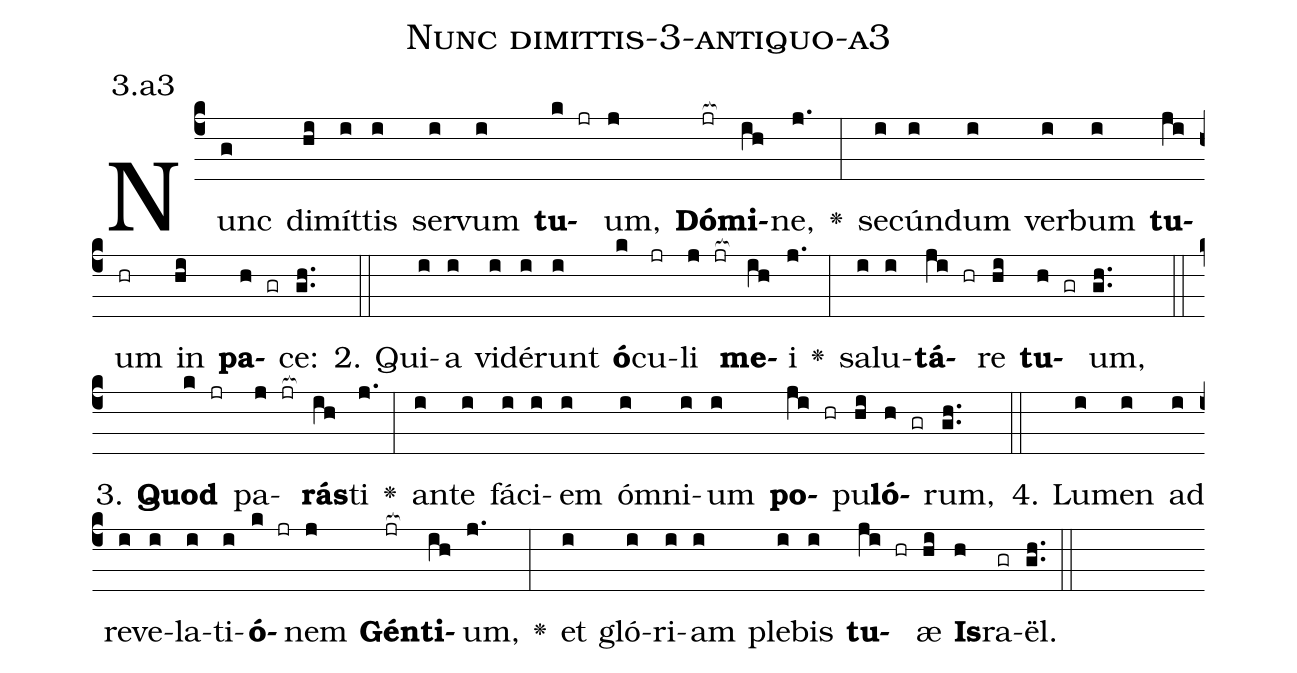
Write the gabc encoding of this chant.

name: Nunc dimittis-3-antiquo-a3;
annotation: 3.a3;
%%
(c4)Nunc(g) di(hi)mít(i)tis(i) ser(i)vum(i) <b>tu</b>(k jr)um,(j) <b>Dó</b>(jr[ocb:1{])<b>mi</b>(ih[ocb:0}])ne,(j.) <v>\greheightstar</v>(:) se(i)cún(i)dum(i) ver(i)bum(i) <b>tu</b>(ji)um(hr) in(hi) <b>pa</b>(h gr)ce:(gh..) (::)
2. Qui(i)a(i) vi(i)dé(i)runt(i) <b>ó</b>(k)cu(jr)li(j jr[ocb:1{]) <b>me</b>(ih[ocb:0}])i(j.) <v>\greheightstar</v>(:) sa(i)lu(i)<b>tá</b>(ji hr)re(hi) <b>tu</b>(h gr)um,(gh..) (::)
3. <b>Quod</b>(k jr) pa(j jr[ocb:1{])<b>rás</b>(ih[ocb:0}])ti(j.) <v>\greheightstar</v>(:) an(i)te(i) fá(i)ci(i)em(i) óm(i)ni(i)um(i) <b>po</b>(ji hr)pu(hi)<b>ló</b>(h gr)rum,(gh..) (::)
4. Lu(i)men(i) ad(i) re(i)ve(i)la(i)ti(i)<b>ó</b>(k jr)nem(j) <b>Gén</b>(jr[ocb:1{])<b>ti</b>(ih[ocb:0}])um,(j.) <v>\greheightstar</v>(:) et(i) gló(i)ri(i)am(i) ple(i)bis(i) <b>tu</b>(ji hr)æ(hi) <b>Is</b>(h)ra(gr)ël.(gh..) (::)
